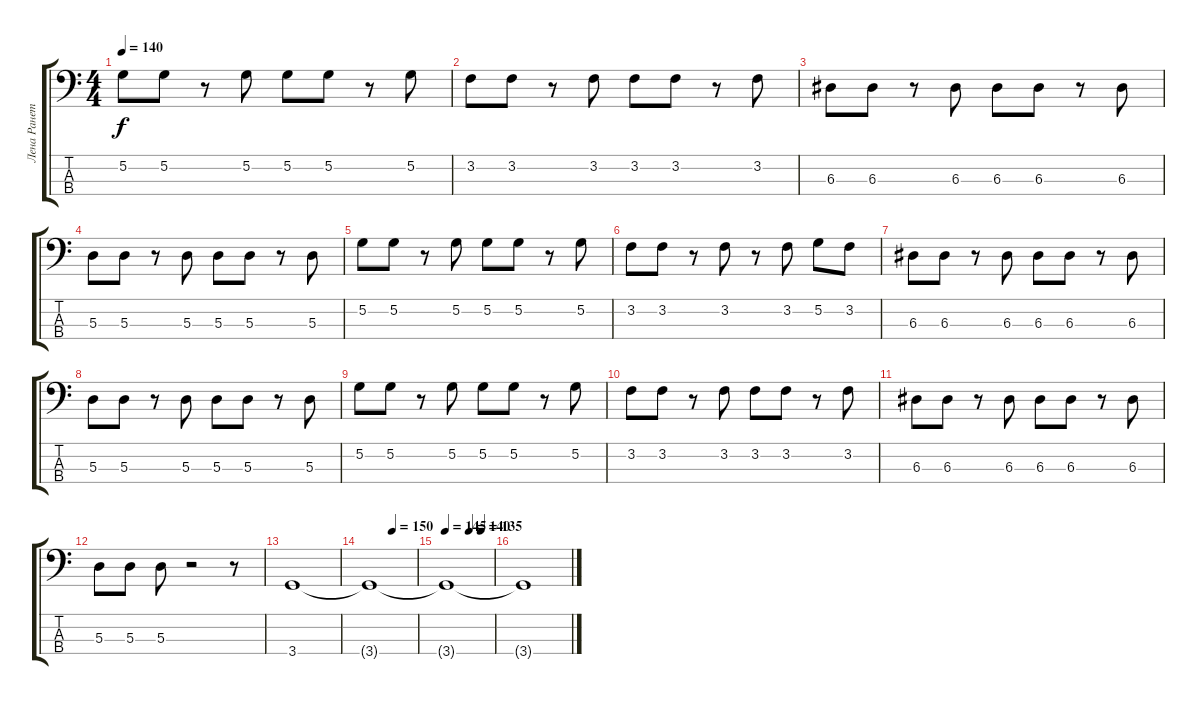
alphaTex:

\track ("Лена Ранетка" "Лена Ранет") {instrument electricbassfinger}
\staff {score tabs}
\tuning (G2 D2 A1 E1) {hide}
\ts (4 4)
\tempo 140
\clef f4
\ks c
5.2.8{dy f} 5.2.8 r.8 5.2.8 5.2.8 5.2.8 r.8 5.2.8 |
3.2.8 3.2.8 r.8 3.2.8 3.2.8 3.2.8 r.8 3.2.8 |
6.3.8 6.3.8 r.8 6.3.8 6.3.8 6.3.8 r.8 6.3.8 |
5.3.8 5.3.8 r.8 5.3.8 5.3.8 5.3.8 r.8 5.3.8 |
5.2.8 5.2.8 r.8 5.2.8 5.2.8 5.2.8 r.8 5.2.8 |
3.2.8 3.2.8 r.8 3.2.8 r.8 3.2.8 5.2.8 3.2.8 |
6.3.8 6.3.8 r.8 6.3.8 6.3.8 6.3.8 r.8 6.3.8 |
5.3.8 5.3.8 r.8 5.3.8 5.3.8 5.3.8 r.8 5.3.8 |
5.2.8 5.2.8 r.8 5.2.8 5.2.8 5.2.8 r.8 5.2.8 |
3.2.8 3.2.8 r.8 3.2.8 3.2.8 3.2.8 r.8 3.2.8 |
6.3.8 6.3.8 r.8 6.3.8 6.3.8 6.3.8 r.8 6.3.8 |
5.3.8 5.3.8 5.3.8 r.2 r.8 |
3.4.1 |
\tempo (150 0.5)
3.4{t}.1 |
\tempo 145
\tempo (140 0.5)
\tempo (135 0.75)
3.4{t}.1 |
3.4{t}.1
